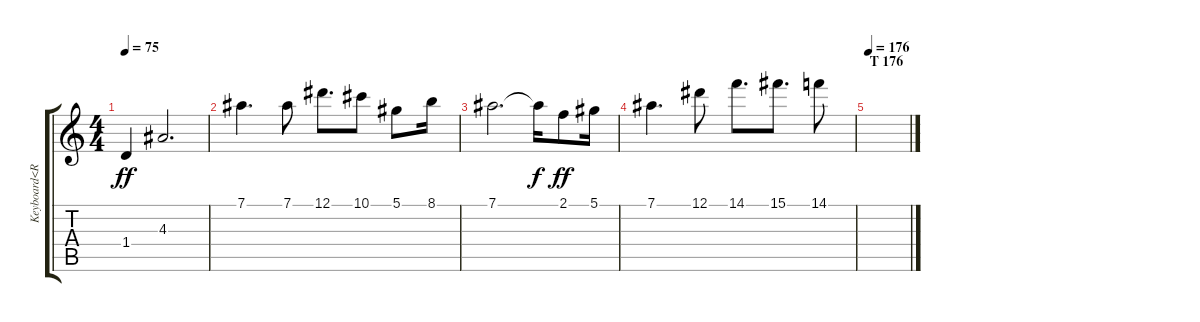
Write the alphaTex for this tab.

\track ("Keyboard<R>" "Keyboard<R") {instrument stringensemble1}
\staff {score tabs}
\tuning (Eb5 Bb4 Gb4 Db4 Ab3 Eb3) {hide}
\ts (4 4)
\tempo 75
\clef g2
\ks c
1.4.4{dy ff} 4.3.2{d} |
7.1.4{d} 7.1.8 12.1.8{d} 10.1.8 5.1.8 8.1.16 |
7.1.2{d} 7.1{t}.16{dy f} 2.1.8{dy ff} 5.1.16 |
7.1.4{d} 12.1.8 14.1.8{d} 15.1.8{d} 14.1.8 |
\section ("" "T 176")
\tempo 176
